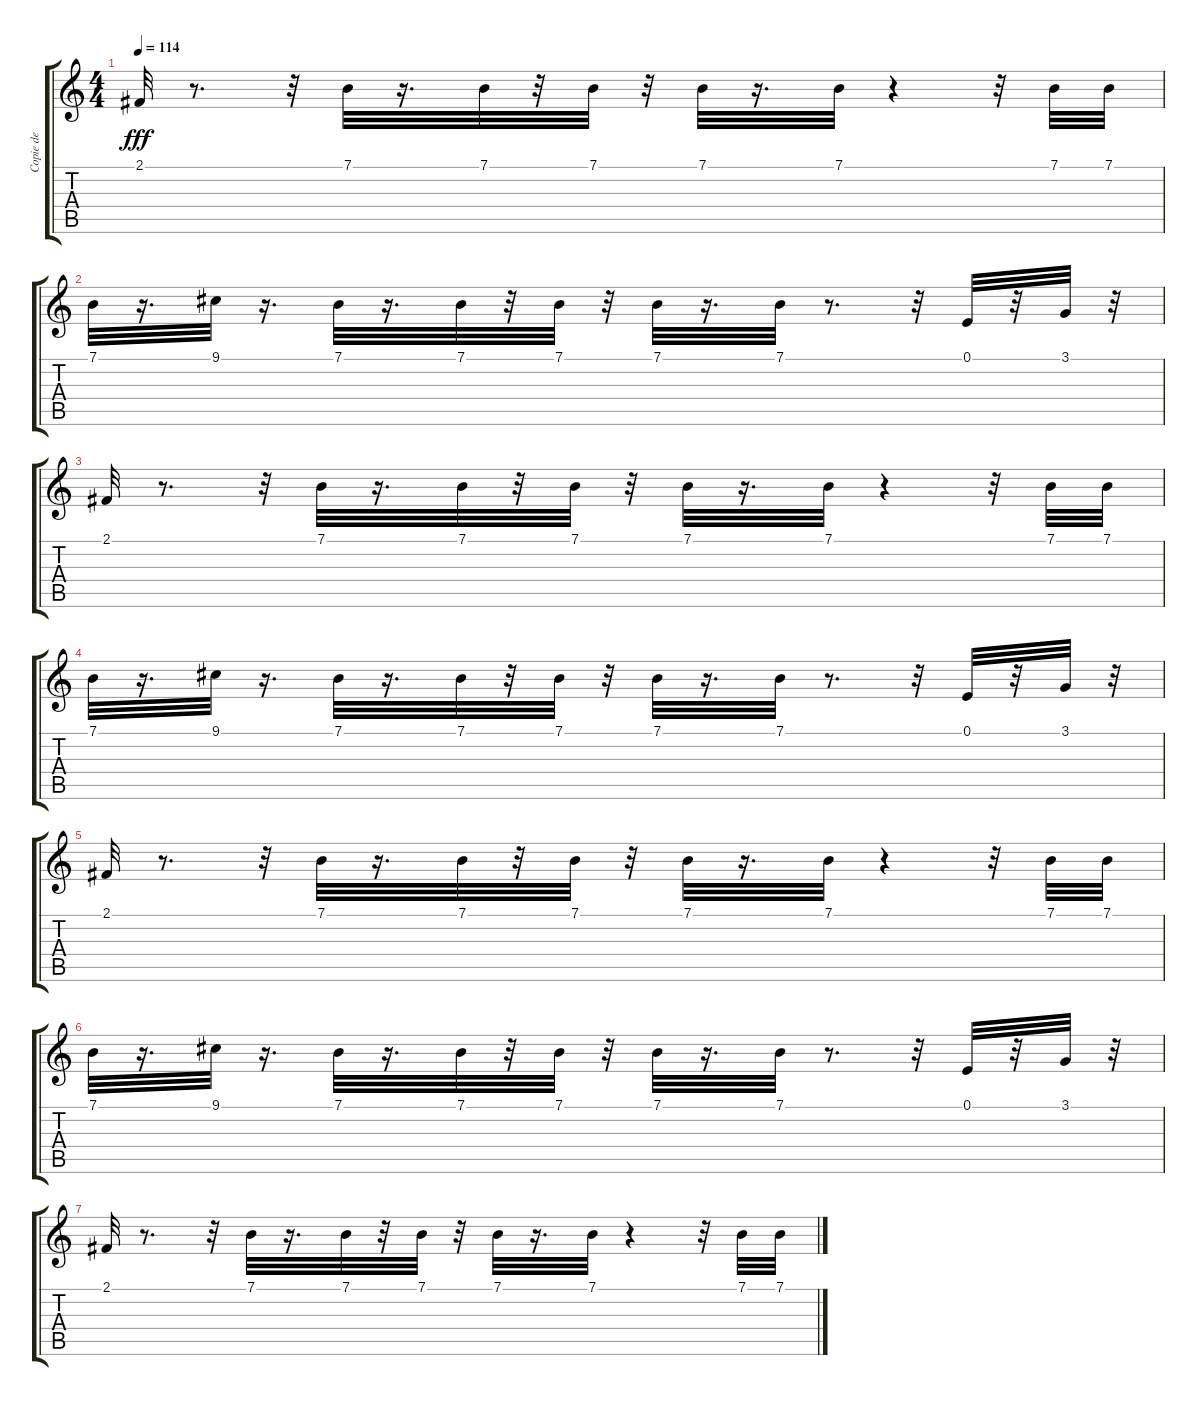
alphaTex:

\track ("Copie de  delay  gimmick HPsaw" "Copie de  ") {instrument lead2sawtooth}
\staff {score tabs}
\tuning (E4 B3 G3 D3 A2 E2) {hide}
\ts (4 4)
\tempo 114
\clef g2
\ks c
2.1.32{dy fff} r.8{d} r.32 7.1.32 r.16{d} 7.1.32 r.32 7.1.32 r.32 7.1.32 r.16{d} 7.1.32 r.4 r.32 7.1.32 7.1.32 |
7.1.32 r.16{d} 9.1.32 r.16{d} 7.1.32 r.16{d} 7.1.32 r.32 7.1.32 r.32 7.1.32 r.16{d} 7.1.32 r.8{d} r.32 0.1.32 r.32 3.1.32 r.32 |
2.1.32 r.8{d} r.32 7.1.32 r.16{d} 7.1.32 r.32 7.1.32 r.32 7.1.32 r.16{d} 7.1.32 r.4 r.32 7.1.32 7.1.32 |
7.1.32 r.16{d} 9.1.32 r.16{d} 7.1.32 r.16{d} 7.1.32 r.32 7.1.32 r.32 7.1.32 r.16{d} 7.1.32 r.8{d} r.32 0.1.32 r.32 3.1.32 r.32 |
2.1.32 r.8{d} r.32 7.1.32 r.16{d} 7.1.32 r.32 7.1.32 r.32 7.1.32 r.16{d} 7.1.32 r.4 r.32 7.1.32 7.1.32 |
7.1.32 r.16{d} 9.1.32 r.16{d} 7.1.32 r.16{d} 7.1.32 r.32 7.1.32 r.32 7.1.32 r.16{d} 7.1.32 r.8{d} r.32 0.1.32 r.32 3.1.32 r.32 |
2.1.32 r.8{d} r.32 7.1.32 r.16{d} 7.1.32 r.32 7.1.32 r.32 7.1.32 r.16{d} 7.1.32 r.4 r.32 7.1.32 7.1.32
